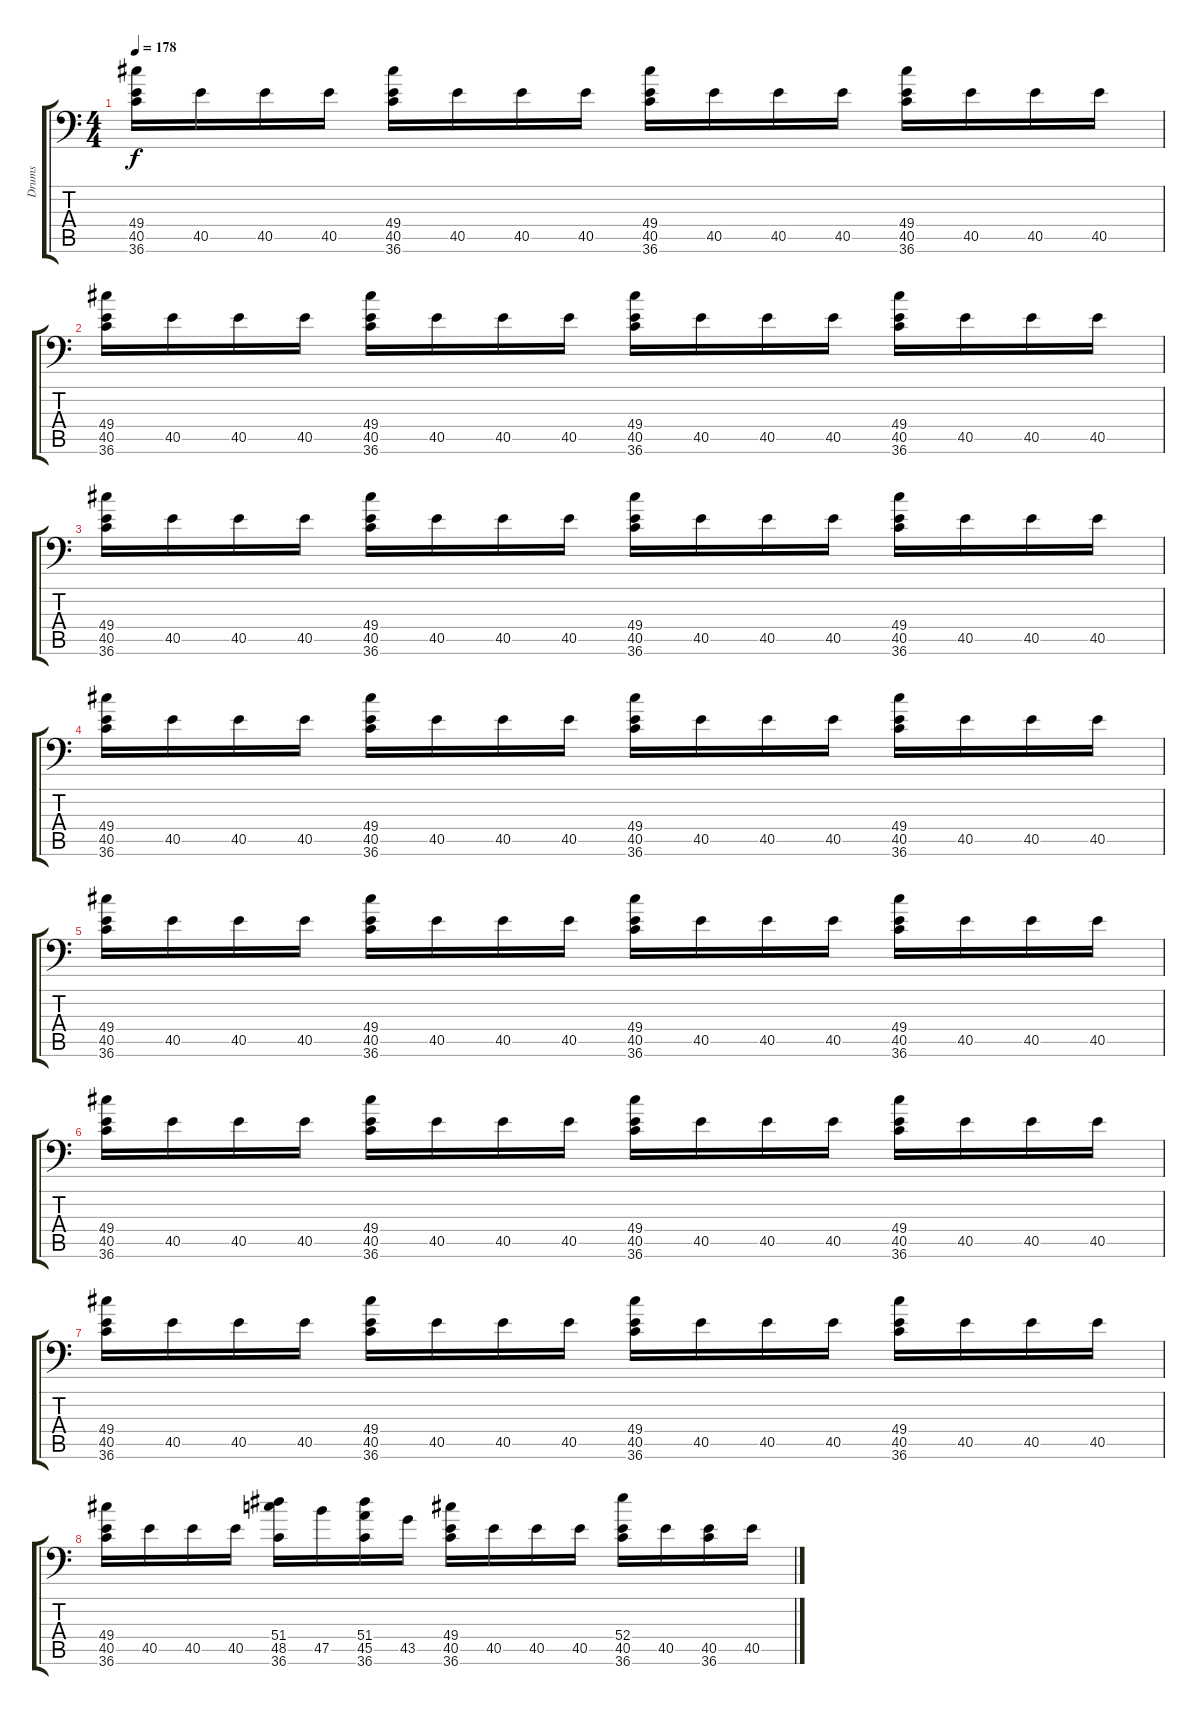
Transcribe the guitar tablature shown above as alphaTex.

\track ("Drums" "Drums") {instrument acousticgrandpiano}
\staff {score tabs}
\tuning (C-1 C-1 C-1 C-1 C-1 C-1) {hide}
\ts (4 4)
\tempo 178
\clef f4
\ks c
(49.4 40.5 36.6).16{dy f} 40.5.16 40.5.16 40.5.16 (49.4 40.5 36.6).16 40.5.16 40.5.16 40.5.16 (49.4 40.5 36.6).16 40.5.16 40.5.16 40.5.16 (49.4 40.5 36.6).16 40.5.16 40.5.16 40.5.16 |
(49.4 40.5 36.6).16 40.5.16 40.5.16 40.5.16 (49.4 40.5 36.6).16 40.5.16 40.5.16 40.5.16 (49.4 40.5 36.6).16 40.5.16 40.5.16 40.5.16 (49.4 40.5 36.6).16 40.5.16 40.5.16 40.5.16 |
(49.4 40.5 36.6).16 40.5.16 40.5.16 40.5.16 (49.4 40.5 36.6).16 40.5.16 40.5.16 40.5.16 (49.4 40.5 36.6).16 40.5.16 40.5.16 40.5.16 (49.4 40.5 36.6).16 40.5.16 40.5.16 40.5.16 |
(49.4 40.5 36.6).16 40.5.16 40.5.16 40.5.16 (49.4 40.5 36.6).16 40.5.16 40.5.16 40.5.16 (49.4 40.5 36.6).16 40.5.16 40.5.16 40.5.16 (49.4 40.5 36.6).16 40.5.16 40.5.16 40.5.16 |
(49.4 40.5 36.6).16 40.5.16 40.5.16 40.5.16 (49.4 40.5 36.6).16 40.5.16 40.5.16 40.5.16 (49.4 40.5 36.6).16 40.5.16 40.5.16 40.5.16 (49.4 40.5 36.6).16 40.5.16 40.5.16 40.5.16 |
(49.4 40.5 36.6).16 40.5.16 40.5.16 40.5.16 (49.4 40.5 36.6).16 40.5.16 40.5.16 40.5.16 (49.4 40.5 36.6).16 40.5.16 40.5.16 40.5.16 (49.4 40.5 36.6).16 40.5.16 40.5.16 40.5.16 |
(49.4 40.5 36.6).16 40.5.16 40.5.16 40.5.16 (49.4 40.5 36.6).16 40.5.16 40.5.16 40.5.16 (49.4 40.5 36.6).16 40.5.16 40.5.16 40.5.16 (49.4 40.5 36.6).16 40.5.16 40.5.16 40.5.16 |
(49.4 40.5 36.6).16 40.5.16 40.5.16 40.5.16 (51.4 48.5 36.6).16 47.5.16 (51.4 45.5 36.6).16 43.5.16 (49.4 40.5 36.6).16 40.5.16 40.5.16 40.5.16 (52.4 40.5 36.6).16 40.5.16 (40.5 36.6).16 40.5.16
